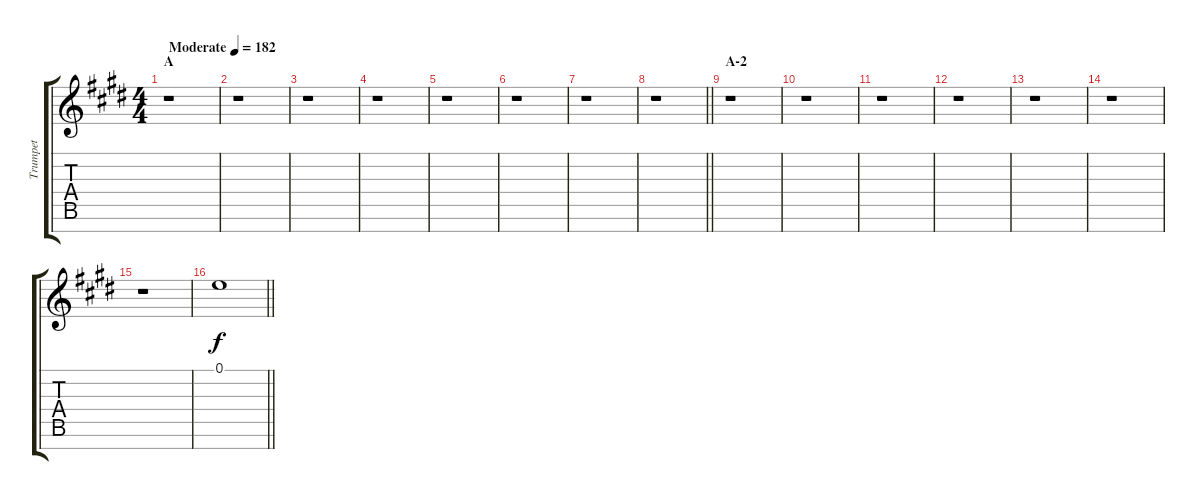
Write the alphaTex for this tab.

\track ("Trumpet" "Trumpet") {instrument trumpet}
\staff {score tabs}
\tuning (E5 B4 G4 D4 A3 E3 B2) {hide}
\ts (4 4)
\section ("" "A")
\tempo (182 "Moderate")
\clef g2
\ks e
r.1{dy f instrument trumpet} |
r.1 |
r.1 |
r.1 |
r.1 |
r.1 |
r.1 |
\barLineRight lightlight
r.1 |
\section ("" "A-2")
r.1 |
r.1 |
r.1 |
r.1 |
r.1 |
r.1 |
r.1 |
\barLineRight lightlight
0.1.1
